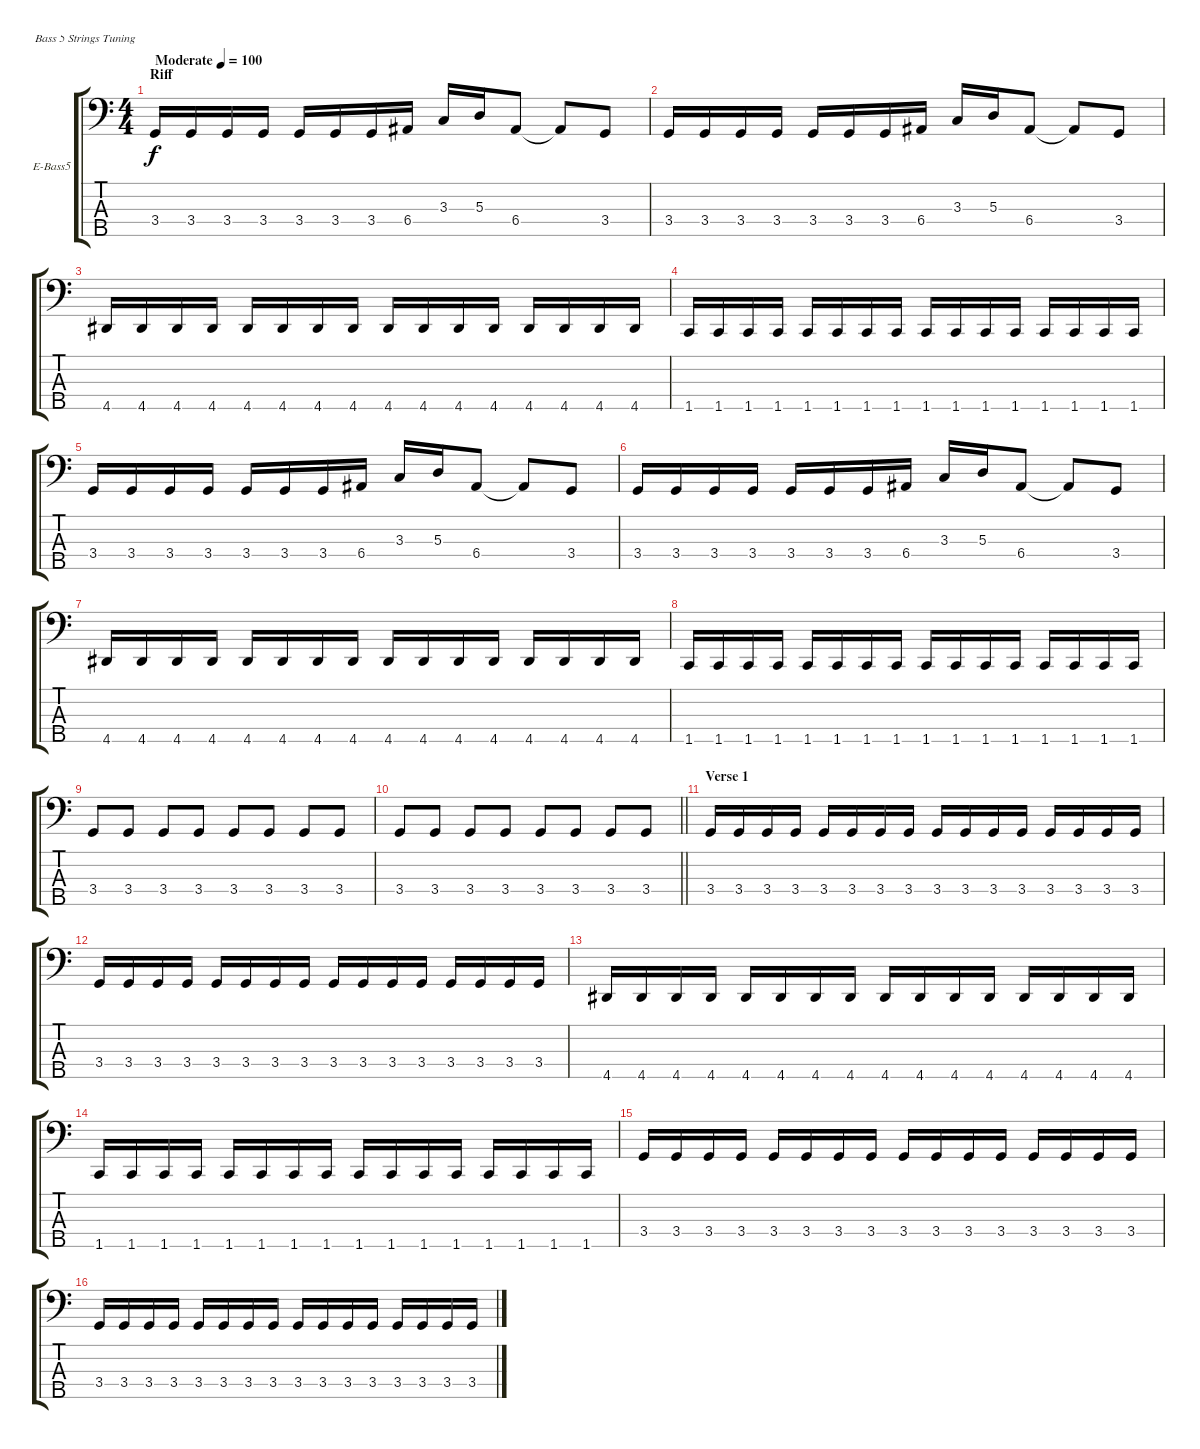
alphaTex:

\bracketExtendMode groupsimilarinstruments
\firstSystemTrackNameOrientation horizontal
\otherSystemsTrackNameOrientation horizontal
\track ("Bass" "E-Bass5") {solo instrument electricbassfinger}
\staff {score tabs}
\tuning (G2 D2 A1 E1 B0)
\ts (4 4)
\beaming (8 2 2 2 2)
\section ("" "Riff")
\tempo (100 "Moderate")
\clef f4
\ks c
3.4.16{dy f instrument electricbassfinger} 3.4.16 3.4.16 3.4.16 3.4.16 3.4.16 3.4.16 6.4.16 3.3.16 5.3.16 6.4.8 6.4{t}.8 3.4.8 |
3.4.16 3.4.16 3.4.16 3.4.16 3.4.16 3.4.16 3.4.16 6.4.16 3.3.16 5.3.16 6.4.8 6.4{t}.8 3.4.8 |
4.5.16 4.5.16 4.5.16 4.5.16 4.5.16 4.5.16 4.5.16 4.5.16 4.5.16 4.5.16 4.5.16 4.5.16 4.5.16 4.5.16 4.5.16 4.5.16 |
1.5.16 1.5.16 1.5.16 1.5.16 1.5.16 1.5.16 1.5.16 1.5.16 1.5.16 1.5.16 1.5.16 1.5.16 1.5.16 1.5.16 1.5.16 1.5.16 |
3.4.16 3.4.16 3.4.16 3.4.16 3.4.16 3.4.16 3.4.16 6.4.16 3.3.16 5.3.16 6.4.8 6.4{t}.8 3.4.8 |
3.4.16 3.4.16 3.4.16 3.4.16 3.4.16 3.4.16 3.4.16 6.4.16 3.3.16 5.3.16 6.4.8 6.4{t}.8 3.4.8 |
4.5.16 4.5.16 4.5.16 4.5.16 4.5.16 4.5.16 4.5.16 4.5.16 4.5.16 4.5.16 4.5.16 4.5.16 4.5.16 4.5.16 4.5.16 4.5.16 |
1.5.16 1.5.16 1.5.16 1.5.16 1.5.16 1.5.16 1.5.16 1.5.16 1.5.16 1.5.16 1.5.16 1.5.16 1.5.16 1.5.16 1.5.16 1.5.16 |
3.4.8 3.4.8 3.4.8 3.4.8 3.4.8 3.4.8 3.4.8 3.4.8 |
\barLineRight lightlight
3.4.8 3.4.8 3.4.8 3.4.8 3.4.8 3.4.8 3.4.8 3.4.8 |
\section ("" "Verse 1")
3.4.16 3.4.16 3.4.16 3.4.16 3.4.16 3.4.16 3.4.16 3.4.16 3.4.16 3.4.16 3.4.16 3.4.16 3.4.16 3.4.16 3.4.16 3.4.16 |
3.4.16 3.4.16 3.4.16 3.4.16 3.4.16 3.4.16 3.4.16 3.4.16 3.4.16 3.4.16 3.4.16 3.4.16 3.4.16 3.4.16 3.4.16 3.4.16 |
4.5.16 4.5.16 4.5.16 4.5.16 4.5.16 4.5.16 4.5.16 4.5.16 4.5.16 4.5.16 4.5.16 4.5.16 4.5.16 4.5.16 4.5.16 4.5.16 |
1.5.16 1.5.16 1.5.16 1.5.16 1.5.16 1.5.16 1.5.16 1.5.16 1.5.16 1.5.16 1.5.16 1.5.16 1.5.16 1.5.16 1.5.16 1.5.16 |
3.4.16 3.4.16 3.4.16 3.4.16 3.4.16 3.4.16 3.4.16 3.4.16 3.4.16 3.4.16 3.4.16 3.4.16 3.4.16 3.4.16 3.4.16 3.4.16 |
3.4.16 3.4.16 3.4.16 3.4.16 3.4.16 3.4.16 3.4.16 3.4.16 3.4.16 3.4.16 3.4.16 3.4.16 3.4.16 3.4.16 3.4.16 3.4.16
